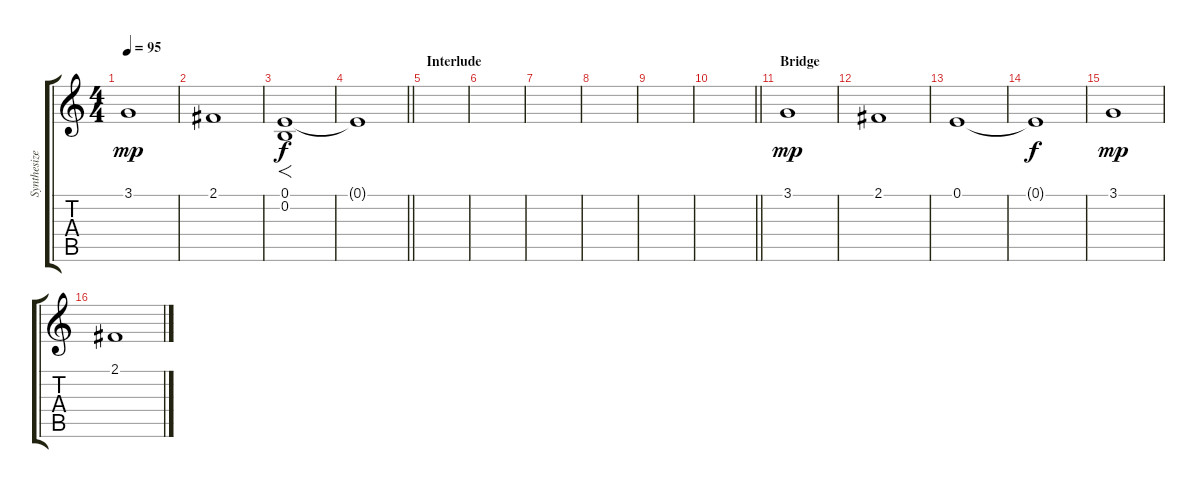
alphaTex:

\track ("Synthesizer" "Synthesize") {instrument pad2warm}
\staff {score tabs}
\tuning (E4 B3 G3 D3 A2 E2) {hide}
\ts (4 4)
\tempo 95
\clef g2
\ks c
3.1.1{dy mp} |
2.1.1 |
(0.1 0.2).1{f dy f} |
\barLineRight lightlight
0.1{t}.1 |
\section ("" "Interlude")
|
|
|
|
|
\barLineRight lightlight
|
\section ("" "Bridge")
3.1.1{dy mp} |
2.1.1 |
0.1.1 |
0.1{t}.1{dy f} |
3.1.1{dy mp} |
2.1.1
